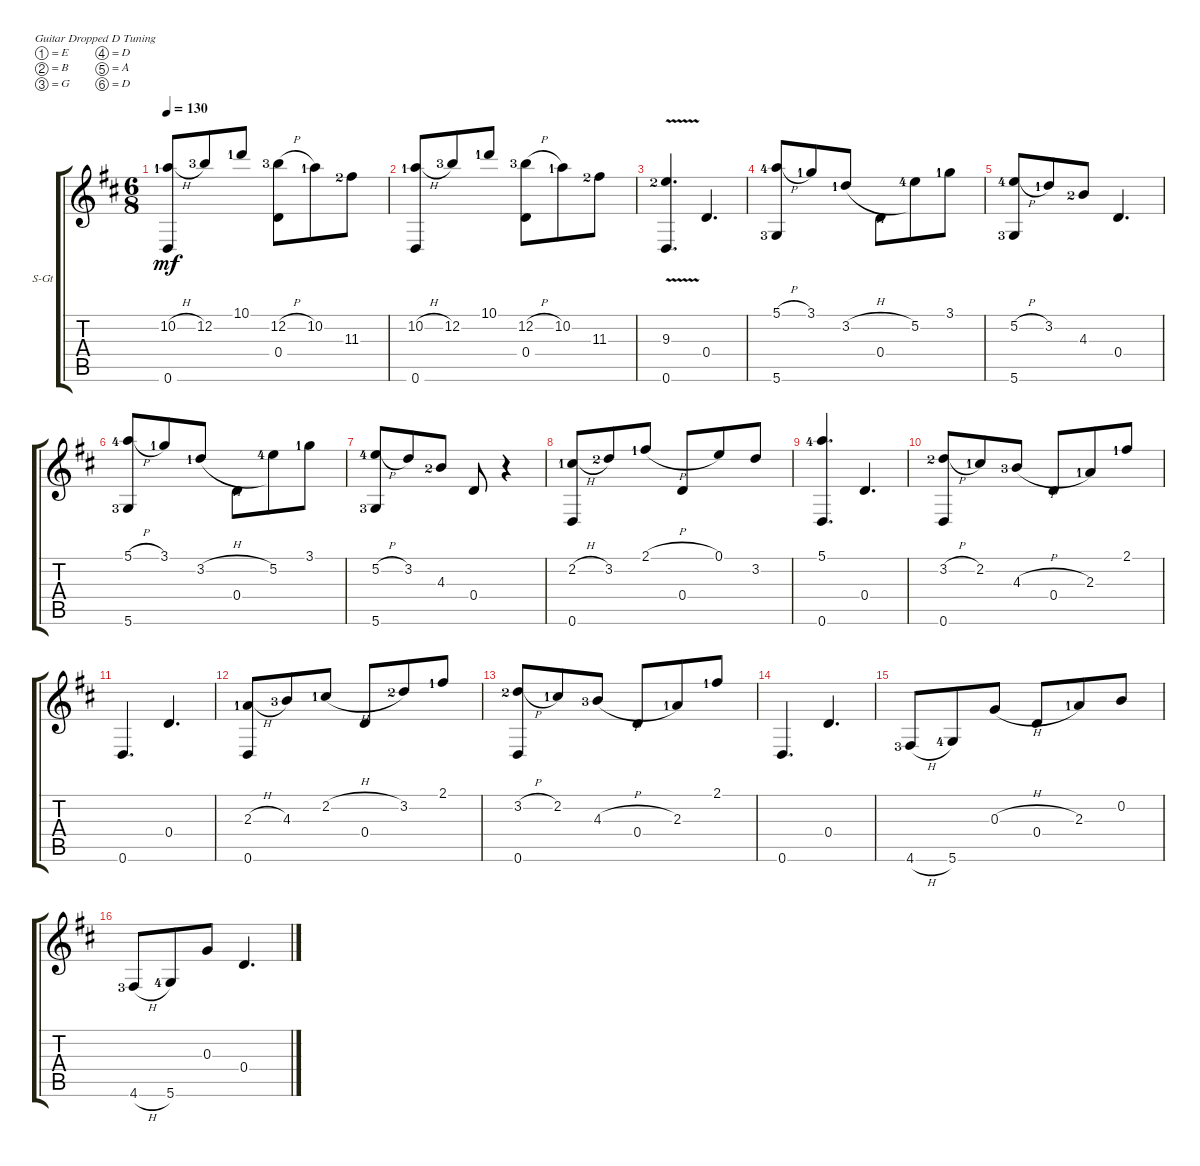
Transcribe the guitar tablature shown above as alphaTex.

\defaultSystemsLayout 4
\bracketExtendMode groupsimilarinstruments
\firstSystemTrackNameOrientation horizontal
\otherSystemsTrackNameOrientation horizontal
\track ("Steel Guitar" "S-Gt") {instrument acousticguitarsteel}
\staff {score tabs}
\tuning (E4 B3 G3 D3 A2 D2)
\ts (6 8)
\tempo 130
\clef g2
\ks d
(0.6 10.2{h lf 2}).8{dy mf} 12.2{lf 4}.8 10.1{lf 2}.8 (0.4 12.2{h lf 4}).8 10.2{lf 2}.8 11.3{lf 3}.8 |
(0.6 10.2{h lf 2}).8 12.2{lf 4}.8 10.1{lf 2}.8 (0.4 12.2{h lf 4}).8 10.2{lf 2}.8 11.3{lf 3}.8 |
(0.6 9.3{v lf 3}).4{d} 0.4.4{d} |
(5.6{lf 4} 5.1{h lf 5}).8 3.1{lf 2}.8 3.2{h lf 2}.8 0.4.8 5.2{lf 5}.8 3.1{lf 2}.8 |
(5.6{lf 4} 5.2{h lf 5}).8 3.2{lf 2}.8 4.3{lf 3}.8 0.4.4{d} |
(5.6{lf 4} 5.1{h lf 5}).8 3.1{lf 2}.8 3.2{h lf 2}.8 0.4.8 5.2{lf 5}.8 3.1{lf 2}.8 |
(5.6{lf 4} 5.2{h lf 5}).8 3.2.8 4.3{lf 3}.8 0.4.8 r.4 |
(0.6 2.2{h lf 2}).8 3.2{lf 3}.8 2.1{h lf 2}.8 0.4.8 0.1.8 3.2.8 |
(0.6 5.1{lf 5}).4{d} 0.4.4{d} |
(0.6 3.2{h lf 3}).8 2.2{lf 2}.8 4.3{h lf 4}.8 0.4.8 2.3{lf 2}.8 2.1{lf 2}.8 |
0.6.4{d} 0.4.4{d} |
(0.6 2.3{h lf 2}).8 4.3{lf 4}.8 2.2{h lf 2}.8 0.4.8 3.2{lf 3}.8 2.1{lf 2}.8 |
(0.6 3.2{h lf 3}).8 2.2{lf 2}.8 4.3{h lf 4}.8 0.4.8 2.3{lf 2}.8 2.1{lf 2}.8 |
0.6.4{d} 0.4.4{d} |
4.6{h lf 4}.8 5.6{lf 5}.8 0.3{h}.8 0.4.8 2.3{lf 2}.8 0.2.8 |
4.6{h lf 4}.8 5.6{lf 5}.8 0.3.8 0.4.4{d}
